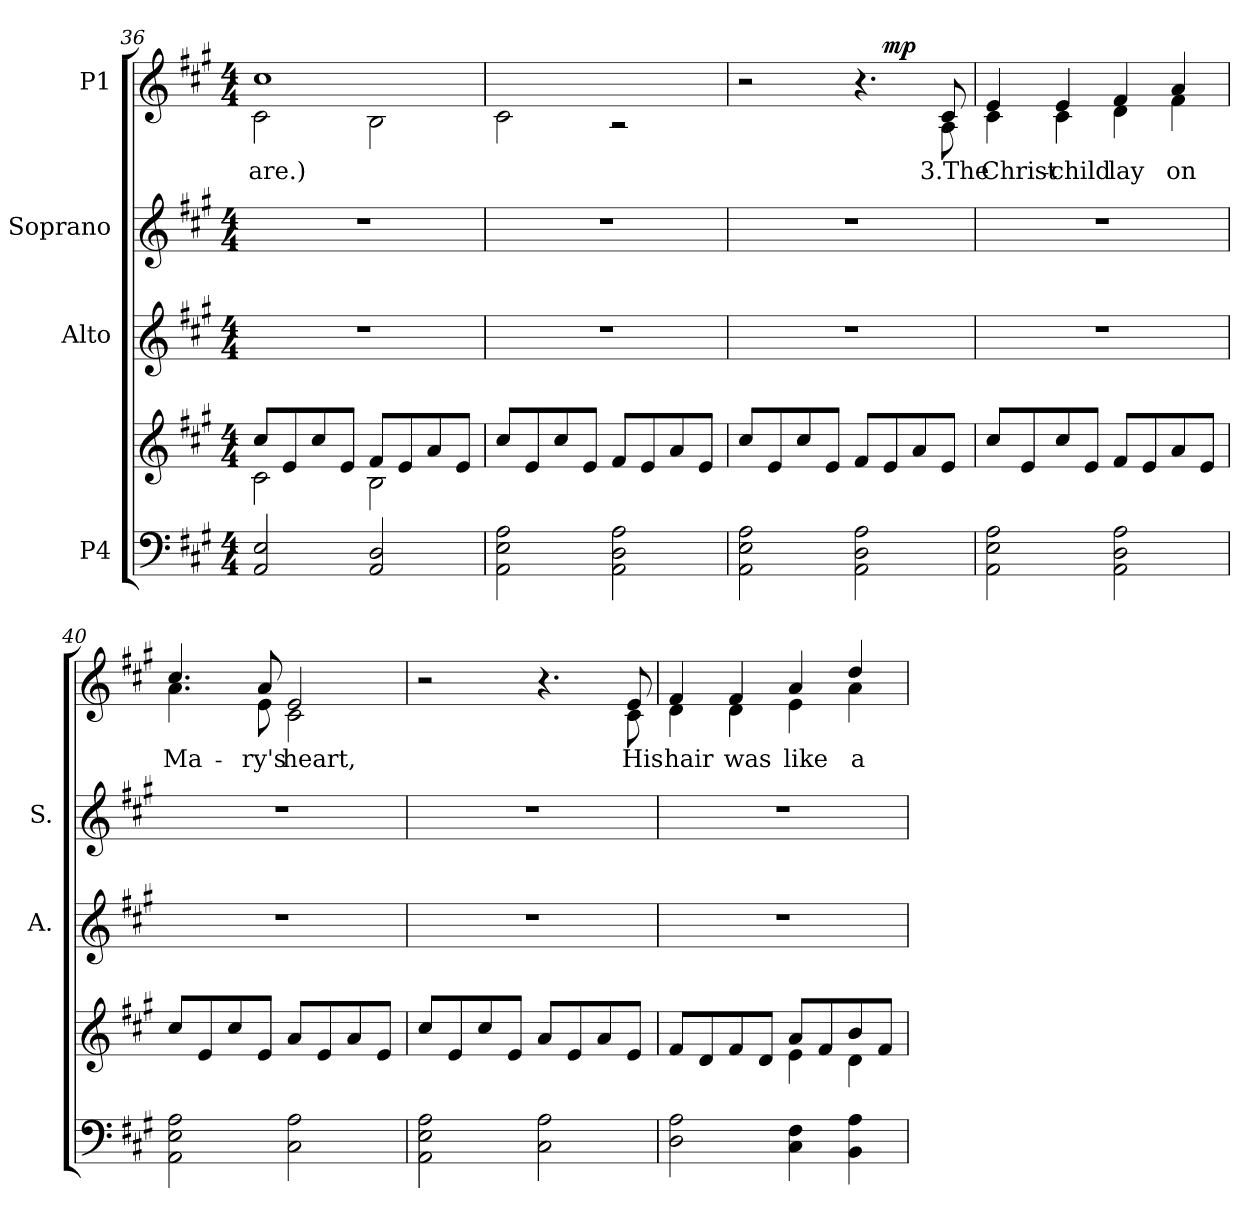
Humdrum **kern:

**kern	**kern	**kern	**kern	**kern	**text	**dynam
*part4	*part4	*part3	*part2	*part1	*part1	*part1
*staff5	*staff4	*staff3	*staff2	*staff1	*staff1	*staff1
*I"P4	*	*I"Alto	*I"Soprano	*I"P1	*	*
*	*	*I'A.	*I'S.	*	*	*
*clefF4	*clefG2	*clefG2	*clefG2	*clefG2	*	*
*k[f#c#g#]	*k[f#c#g#]	*k[f#c#g#]	*k[f#c#g#]	*k[f#c#g#]	*	*
*A:	*A:	*A:	*A:	*A:	*	*
*M4/4	*M4/4	*M4/4	*M4/4	*M4/4	*	*
=36	=36	=36	=36	=36	=36	=36
*	*^	*	*	*	*	*
!	!	!	!	!	!	!LO:LY:a:color=#000000	!
*	*	*	*	*	*^	*	*
2AAi/ 2Ei	8cc#i/L	2c#i\	1r	1r	1cc#i	2c#i\	are.)	.
.	8ei/	.	.	.	.	.	.	.
.	8cc#i/	.	.	.	.	.	.	.
.	8ei/J	.	.	.	.	.	.	.
2AAi/ 2Di	8f#i/L	2Bi\	.	.	.	2Bi\	.	.
.	8ei/	.	.	.	.	.	.	.
.	8ai/	.	.	.	.	.	.	.
.	8ei/J	.	.	.	.	.	.	.
*	*v	*v	*	*	*	*	*	*
=37	=37	=37	=37	=37	=37	=37	=37
2AAi\ 2Ei 2Ai	8cc#i/L	1r	1r	1ryy	2c#i\	.	.
.	8ei/	.	.	.	.	.	.
.	8cc#i/	.	.	.	.	.	.
.	8ei/J	.	.	.	.	.	.
2AAi\ 2Di 2Ai	8f#i/L	.	.	.	2r	.	.
.	8ei/	.	.	.	.	.	.
.	8ai/	.	.	.	.	.	.
.	8ei/J	.	.	.	.	.	.
!!LO:LB:g=z
=38	=38	=38	=38	=38	=38	=38	=38
*	*	*	*	*	*^	*	*
2AAi\ 2Ei 2Ai	8cc#i/L	1r	1r	2r	2..ryy	2ryy	.	.
.	8ei/	.	.	.	.	.	.	.
.	8cc#i/	.	.	.	.	.	.	.
.	8ei/J	.	.	.	.	.	.	.
2AAi\ 2Di 2Ai	8f#i/L	.	.	4.r	.	8ryy	.	.
.	8ei/	.	.	.	.	4.ryy	.	mp
.	8ai/	.	.	.	.	.	.	.
!	!	!	!	!	!	!	!LO:LY:b:color=#000000	!
.	8ei/J	.	.	8c#i/	8Ai\	.	3.The	.
*	*	*	*	*v	*v	*v	*	*
=39	=39	=39	=39	=39	=39	=39
*	*	*	*	*^	*	*
*	*	*	*	*	*^	*	*
!	!	!	!	!	!	!	!LO:LY:b:color=#000000	!
*	*	*	*	*	*v	*v	*	*
2AAi\ 2Ei 2Ai	8cc#i/L	1r	1r	4ei/	4c#i\	Christ-	.
.	8ei/	.	.	.	.	.	.
!	!	!	!	!	!	!LO:LY:b:color=#000000	!
.	8cc#i/	.	.	4ei/	4c#i\	-child	.
.	8ei/J	.	.	.	.	.	.
!	!	!	!	!	!	!LO:LY:b:color=#000000	!
2AAi\ 2Di 2Ai	8f#i/L	.	.	4f#i/	4di\	lay	.
.	8ei/	.	.	.	.	.	.
!	!	!	!	!	!	!LO:LY:b:color=#000000	!
.	8ai/	.	.	4ai/	4f#i\	on	.
.	8ei/J	.	.	.	.	.	.
=40	=40	=40	=40	=40	=40	=40	=40
!	!	!	!	!	!	!LO:LY:b:color=#000000	!
2AAi\ 2Ei 2Ai	8cc#i/L	1r	1r	4.cc#i/	4.ai\	Ma-	.
.	8ei/	.	.	.	.	.	.
.	8cc#i/	.	.	.	.	.	.
!	!	!	!	!	!	!LO:LY:b:color=#000000	!
.	8ei/J	.	.	8ai/	8ei\	-ry's	.
!	!	!	!	!	!	!LO:LY:b:color=#000000	!
2C#i\ 2Ai	8ai/L	.	.	2ei/	2c#i\	heart,	.
.	8ei/	.	.	.	.	.	.
.	8ai/	.	.	.	.	.	.
.	8ei/J	.	.	.	.	.	.
=41	=41	=41	=41	=41	=41	=41	=41
2AAi\ 2Ei 2Ai	8cc#i/L	1r	1r	2r	2..ryy	.	.
.	8ei/	.	.	.	.	.	.
.	8cc#i/	.	.	.	.	.	.
.	8ei/J	.	.	.	.	.	.
2C#i\ 2Ai	8ai/L	.	.	4.r	.	.	.
.	8ei/	.	.	.	.	.	.
.	8ai/	.	.	.	.	.	.
!	!	!	!	!	!	!LO:LY:b:color=#000000	!
.	8ei/J	.	.	8ei/	8c#i\	His	.
=42	=42	=42	=42	=42	=42	=42	=42
*	*^	*	*	*	*	*	*
!	!	!	!	!	!	!	!LO:LY:b:color=#000000	!
2Di\ 2Ai	8f#i/L	2ryy	1r	1r	4f#i/	4di\	hair	.
.	8di/	.	.	.	.	.	.	.
!	!	!	!	!	!	!	!LO:LY:b:color=#000000	!
.	8f#i/	.	.	.	4f#i/	4di\	was	.
.	8di/J	.	.	.	.	.	.	.
!	!	!	!	!	!	!	!LO:LY:b:color=#000000	!
4C#i\ 4F#i	8ai/L	4ei\	.	.	4ai/	4ei\	like	.
.	8f#i/	.	.	.	.	.	.	.
!	!	!	!	!	!	!	!LO:LY:b:color=#000000	!
4BBi\ 4Ai	8bi/	4di\	.	.	4ddi/	4ai\	a	.
.	8f#i/J	.	.	.	.	.	.	.
*	*v	*v	*	*	*v	*v	*	*
=	=	=	=	=	=	=
*-	*-	*-	*-	*-	*-	*-
